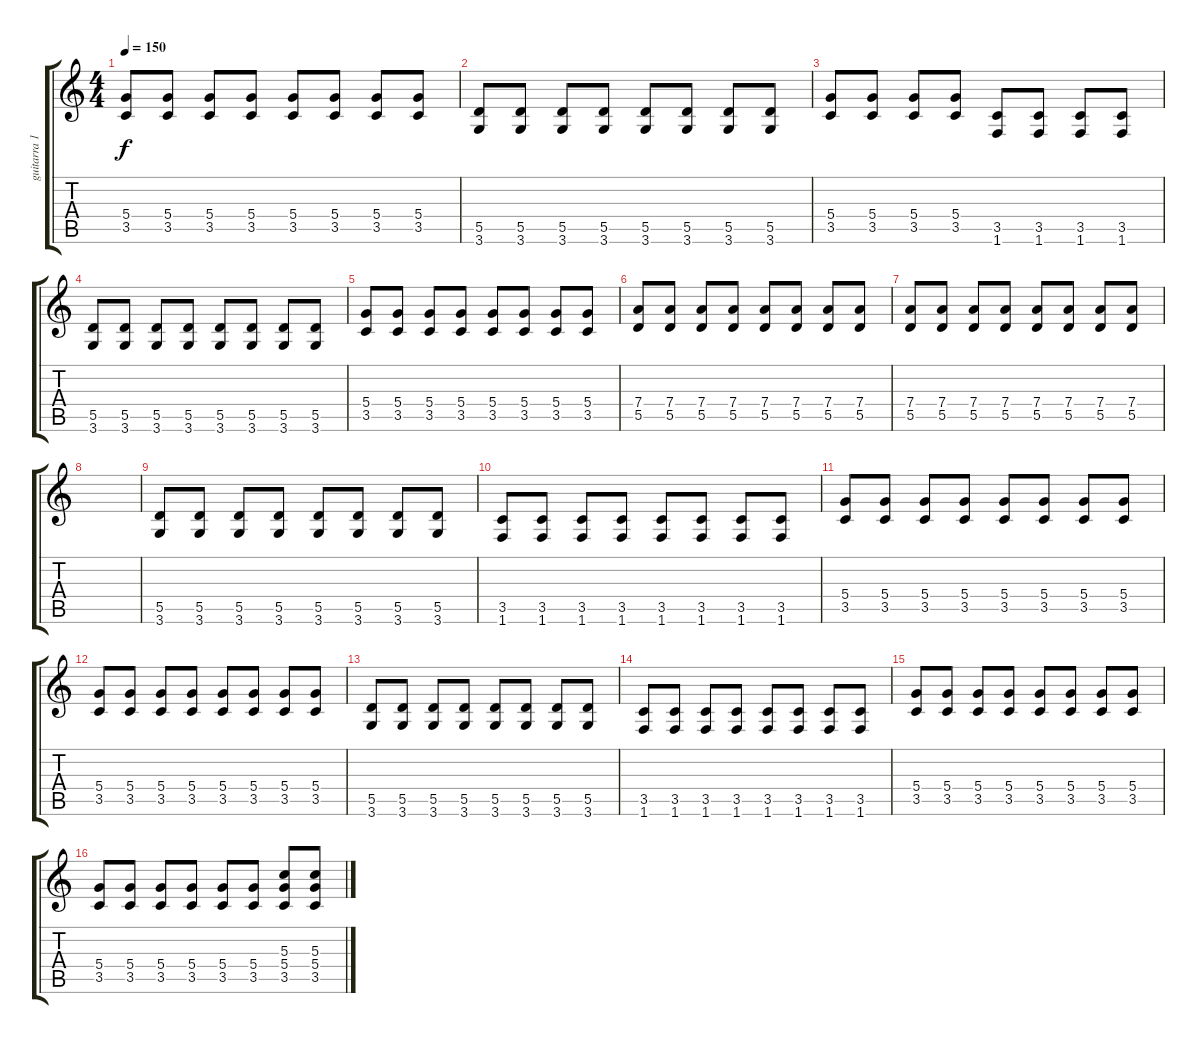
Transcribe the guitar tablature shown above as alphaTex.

\track ("guitarra 1" "guitarra 1") {instrument distortionguitar}
\staff {score tabs}
\tuning (E4 B3 G3 D3 A2 E2) {hide}
\ts (4 4)
\tempo 150
\clef g2
\ks c
(5.4 3.5).8{dy f} (5.4 3.5).8 (5.4 3.5).8 (5.4 3.5).8 (5.4 3.5).8 (5.4 3.5).8 (5.4 3.5).8 (5.4 3.5).8 |
(5.5 3.6).8 (5.5 3.6).8 (5.5 3.6).8 (5.5 3.6).8 (5.5 3.6).8 (5.5 3.6).8 (5.5 3.6).8 (5.5 3.6).8 |
(5.4 3.5).8 (5.4 3.5).8 (5.4 3.5).8 (5.4 3.5).8 (3.5 1.6).8 (3.5 1.6).8 (3.5 1.6).8 (3.5 1.6).8 |
(5.5 3.6).8 (5.5 3.6).8 (5.5 3.6).8 (5.5 3.6).8 (5.5 3.6).8 (5.5 3.6).8 (5.5 3.6).8 (5.5 3.6).8 |
(5.4 3.5).8 (5.4 3.5).8 (5.4 3.5).8 (5.4 3.5).8 (5.4 3.5).8 (5.4 3.5).8 (5.4 3.5).8 (5.4 3.5).8 |
(7.4 5.5).8 (7.4 5.5).8 (7.4 5.5).8 (7.4 5.5).8 (7.4 5.5).8 (7.4 5.5).8 (7.4 5.5).8 (7.4 5.5).8 |
(7.4 5.5).8 (7.4 5.5).8 (7.4 5.5).8 (7.4 5.5).8 (7.4 5.5).8 (7.4 5.5).8 (7.4 5.5).8 (7.4 5.5).8 |
|
(5.5 3.6).8 (5.5 3.6).8 (5.5 3.6).8 (5.5 3.6).8 (5.5 3.6).8 (5.5 3.6).8 (5.5 3.6).8 (5.5 3.6).8 |
(3.5 1.6).8 (3.5 1.6).8 (3.5 1.6).8 (3.5 1.6).8 (3.5 1.6).8 (3.5 1.6).8 (3.5 1.6).8 (3.5 1.6).8 |
(5.4 3.5).8 (5.4 3.5).8 (5.4 3.5).8 (5.4 3.5).8 (5.4 3.5).8 (5.4 3.5).8 (5.4 3.5).8 (5.4 3.5).8 |
(5.4 3.5).8 (5.4 3.5).8 (5.4 3.5).8 (5.4 3.5).8 (5.4 3.5).8 (5.4 3.5).8 (5.4 3.5).8 (5.4 3.5).8 |
(5.5 3.6).8 (5.5 3.6).8 (5.5 3.6).8 (5.5 3.6).8 (5.5 3.6).8 (5.5 3.6).8 (5.5 3.6).8 (5.5 3.6).8 |
(3.5 1.6).8 (3.5 1.6).8 (3.5 1.6).8 (3.5 1.6).8 (3.5 1.6).8 (3.5 1.6).8 (3.5 1.6).8 (3.5 1.6).8 |
(5.4 3.5).8 (5.4 3.5).8 (5.4 3.5).8 (5.4 3.5).8 (5.4 3.5).8 (5.4 3.5).8 (5.4 3.5).8 (5.4 3.5).8 |
(5.4 3.5).8 (5.4 3.5).8 (5.4 3.5).8 (5.4 3.5).8 (5.4 3.5).8 (5.4 3.5).8 (5.3 5.4 3.5).8 (5.3 5.4 3.5).8
